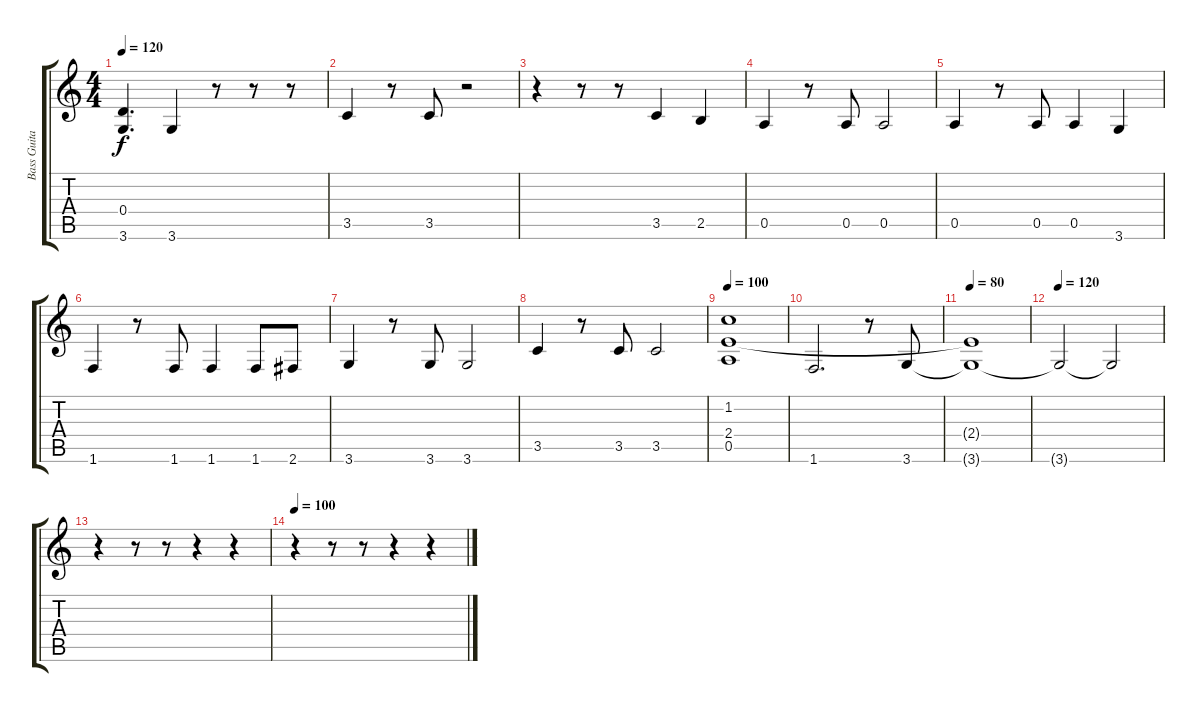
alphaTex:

\track ("Bass Guitar" "Bass Guita") {instrument fretlessbass}
\staff {score tabs}
\tuning (E4 B3 G3 D3 A2 E2) {hide}
\ts (4 4)
\tempo 120
\clef g2
\ks c
(0.4 3.6{t}).4{d dy f} 3.6.4 r.8 r.8 r.8 |
3.5.4 r.8 3.5.8 r.2 |
r.4 r.8 r.8 3.5.4 2.5.4 |
0.5.4 r.8 0.5.8 0.5.2 |
0.5.4 r.8 0.5.8 0.5.4 3.6.4 |
1.6.4 r.8 1.6.8 1.6.4 1.6.8 2.6.8 |
3.6.4 r.8 3.6.8 3.6.2 |
3.5.4 r.8 3.5.8 3.5.2 |
\tempo 100
(1.2 2.4 0.5).1 |
1.6.2{d} r.8 3.6.8 |
\tempo 80
(2.4{t} 3.6{t}).1 |
\tempo 120
3.6{t}.2 3.6{t}.2 |
r.4 r.8 r.8 r.4 r.4 |
\tempo 100
r.4 r.8 r.8 r.4 r.4
